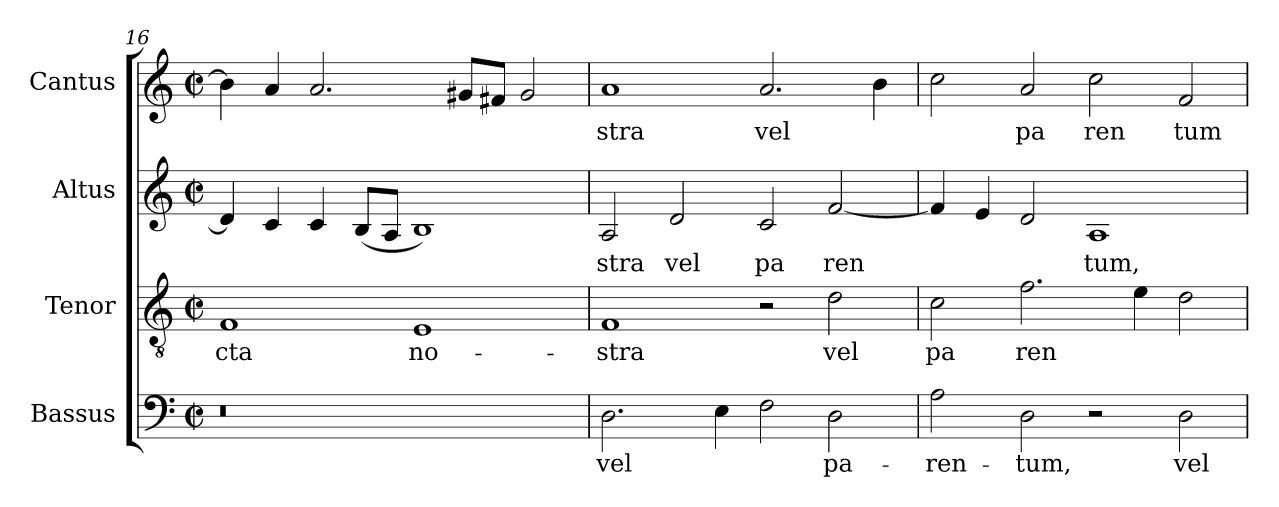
**kern	**text	**kern	**text	**kern	**text	**kern	**text
*part4	*part4	*part3	*part3	*part2	*part2	*part1	*part1
*staff4	*staff4	*staff3	*staff3	*staff2	*staff2	*staff1	*staff1
*I"Bassus	*	*I"Tenor	*	*I"Altus	*	*I"Cantus	*
*clefF4	*	*clefGv2	*	*clefG2	*	*clefG2	*
*k[]	*	*k[]	*	*k[]	*	*k[]	*
*C:	*	*C:	*	*C:	*	*C:	*
*M2/2	*	*M2/2	*	*M2/2	*	*M2/2	*
*met(c|)	*	*met(c|)	*	*met(c|)	*	*met(c|)	*
=16	=16	=16	=16	=16	=16	=16	=16
!	!	!	!LO:LY:b:cj	!	!LO:LY:b:cj	!	!LO:LY:b:cj
0r	.	1F	-cta	4d/]	.	4b\]	.
!	!	!	!	!	!LO:LY:b:cj	!	!LO:LY:b:cj
.	.	.	.	4c/	.	4a/	.
!	!	!	!	!	!LO:LY:b:cj	!	!LO:LY:b:cj
.	.	.	.	4c/	.	2.a/	.
!	!	!	!	!	!LO:LY:b:cj	!	!
.	.	.	.	(>8B/L	.	.	.
!	!	!	!	!	!LO:LY:b:cj	!	!
.	.	.	.	8A/J	.	.	.
!	!	!	!LO:LY:b:cj	!	!LO:LY:b:cj	!	!
.	.	1E	no-	1B)	.	.	.
!	!	!	!	!	!	!	!LO:LY:b:cj
.	.	.	.	.	.	8g#/L	.
!	!	!	!	!	!	!	!LO:LY:b:cj
.	.	.	.	.	.	8f#/J	.
!	!	!	!	!	!	!	!LO:LY:b:cj
.	.	.	.	.	.	2g#/	.
!!LO:PB:g=z
=17	=17	=17	=17	=17	=17	=17	=17
!	!LO:LY:b:cj	!	!LO:LY:b:cj	!	!LO:LY:b:cj	!	!LO:LY:b:cj
2.D\	vel	1F	-stra	2A/	stra	1a	stra
!	!	!	!	!	!LO:LY:b:cj	!	!
.	.	.	.	2d/	vel	.	.
!	!LO:LY:b:cj	!	!	!	!	!	!
4E\	.	.	.	.	.	.	.
!	!LO:LY:b:cj	!	!	!	!LO:LY:b:cj	!	!LO:LY:b:cj
2F\	.	2r	.	2c/	pa	2.a/	vel
!	!LO:LY:b:cj	!	!LO:LY:b:cj	!	!LO:LY:b:cj	!	!
2D\	pa-	2d\	vel	[<2f/	ren	.	.
!	!	!	!	!	!	!	!LO:LY:b:cj
.	.	.	.	.	.	4b\	.
=18	=18	=18	=18	=18	=18	=18	=18
!	!LO:LY:b:cj	!	!LO:LY:b:cj	!	!LO:LY:b:cj	!	!LO:LY:b:cj
2A\	-ren-	2c\	pa	4f/]	.	2cc\	.
!	!	!	!	!	!LO:LY:b:cj	!	!
.	.	.	.	4e/	.	.	.
!	!LO:LY:b:cj	!	!LO:LY:b:cj	!	!LO:LY:b:cj	!	!LO:LY:b:cj
2D\	-tum,	2.f\	ren	2d/	.	2a/	pa
!	!	!	!	!	!LO:LY:b:cj	!	!LO:LY:b:cj
2r	.	.	.	1A	tum,	2cc\	ren
!	!	!	!LO:LY:b:cj	!	!	!	!
.	.	4e\	.	.	.	.	.
!	!LO:LY:b:cj	!	!LO:LY:b:cj	!	!	!	!LO:LY:b:cj
2D\	vel	2d\	.	.	.	2f/	tum
=	=	=	=	=	=	=	=
*-	*-	*-	*-	*-	*-	*-	*-
